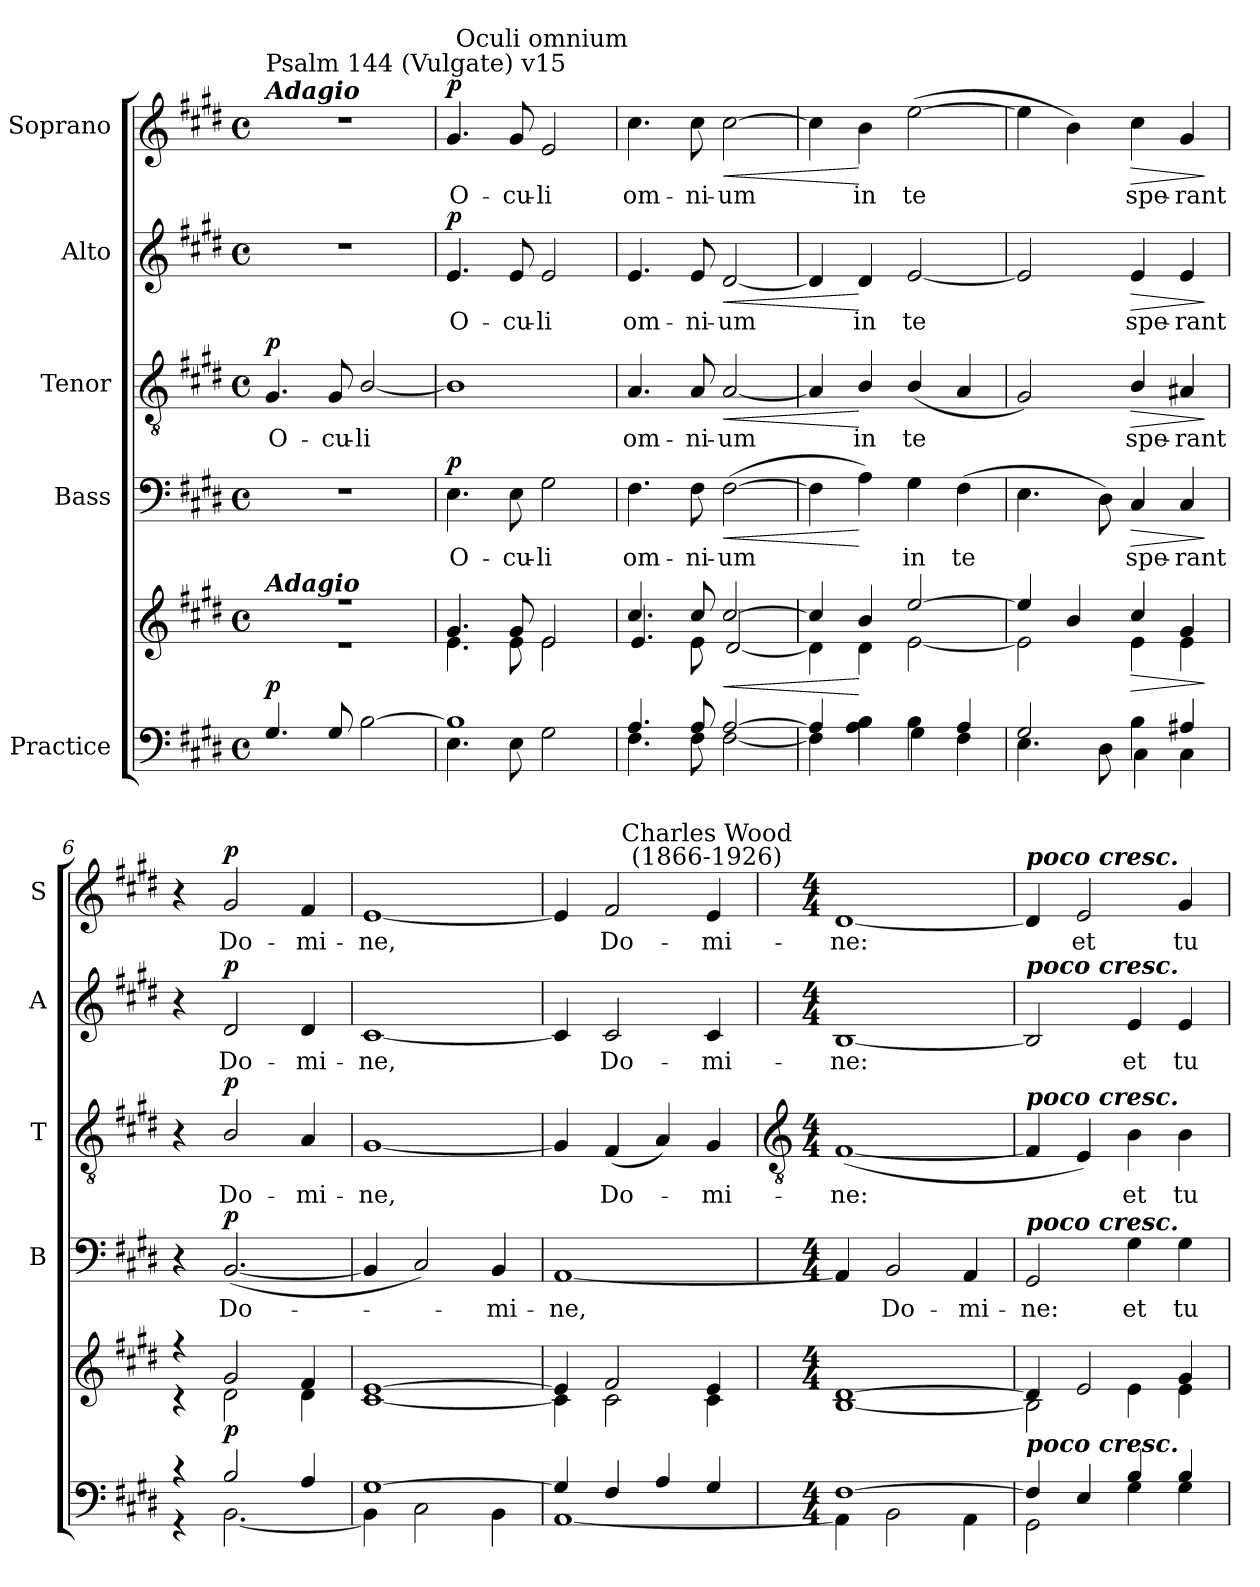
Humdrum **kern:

**kern	**kern	**dynam	**kern	**text	**dynam	**kern	**text	**dynam	**kern	**text	**dynam	**kern	**text	**dynam
*part5	*part5	*part5	*part4	*part4	*part4	*part3	*part3	*part3	*part2	*part2	*part2	*part1	*part1	*part1
*staff6	*staff5	*staff5/6	*staff4	*staff4	*staff4	*staff3	*staff3	*staff3	*staff2	*staff2	*staff2	*staff1	*staff1	*staff1
*I"Practice	*	*	*I"Bass	*	*	*I"Tenor	*	*	*I"Alto	*	*	*I"Soprano	*	*
*	*	*	*I'B	*	*	*I'T	*	*	*I'A	*	*	*I'S	*	*
*clefF4	*clefG2	*	*clefF4	*	*	*clefGv2	*	*	*clefG2	*	*	*clefG2	*	*
*k[f#c#g#d#]	*k[f#c#g#d#]	*	*k[f#c#g#d#]	*	*	*k[f#c#g#d#]	*	*	*k[f#c#g#d#]	*	*	*k[f#c#g#d#]	*	*
*E:	*E:	*	*E:	*	*	*E:	*	*	*E:	*	*	*E:	*	*
*M4/4	*M4/4	*	*M4/4	*	*	*M4/4	*	*	*M4/4	*	*	*M4/4	*	*
*met(c)	*met(c)	*	*met(c)	*	*	*met(c)	*	*	*met(c)	*	*	*met(c)	*	*
=1	=1	=1	=1	=1	=1	=1	=1	=1	=1	=1	=1	=1	=1	=1
*^	*^	*	*	*	*	*	*	*	*	*	*	*	*	*
!	!	!	!	!	!	!	!	!	!	!	!	!	!	!LO:TX:a:Bi:t=Adagio	!	!
!	!	!	!	!	!	!	!	!	!	!	!	!	!	!LO:TX:a:t=Psalm 144 (Vulgate) v15	!	!
!	!	!LO:TX:a:Bi:t=Adagio	!	!	!	!	!	!	!	!	!	!	!	!	!	!
!	!	!	!	!LO:DY:a=2	!	!	!	!	!LO:LY:b	!LO:DY:b	!	!	!	!	!	!
4.G#	1ryy	1r	1r	p	1r	.	.	4.G#	O-	p	1r	.	.	1r	.	.
!	!	!	!	!	!	!	!	!	!LO:LY:b	!	!	!	!	!	!	!
8G#	.	.	.	.	.	.	.	8G#	-cu-	.	.	.	.	.	.	.
!	!	!	!	!	!	!	!	!	!LO:LY:b	!	!	!	!	!	!	!
[2B\	.	.	.	.	.	.	.	[2B/	-li	.	.	.	.	.	.	.
=2	=2	=2	=2	=2	=2	=2	=2	=2	=2	=2	=2	=2	=2	=2	=2	=2
!	!	!	!	!	!	!LO:LY:b	!LO:DY:b	!	!	!	!	!LO:LY:b	!LO:DY:b	!	!LO:LY:b	!LO:DY:b
1B\]	4.E	4.g#	4.e	.	4.E	O-	p	1B]	.	.	4.e	O-	p	4.g#	O-	p
!	!	!	!	!	!	!LO:LY:b	!	!	!	!	!	!LO:LY:b	!	!	!LO:LY:b	!
.	8E	8g#	8e	.	8E	-cu-	.	.	.	.	8e	-cu-	.	8g#	-cu-	.
!	!	!	!	!	!	!	!	!	!	!	!	!	!	!LO:TX:a:cj:t=Oculi omnium	!	!
!	!	!	!	!	!	!LO:LY:b	!	!	!	!	!	!LO:LY:b	!	!	!LO:LY:b	!
.	2G#	2e	2e	.	2G#	-li	.	.	.	.	2e	-li	.	2e	-li	.
=3	=3	=3	=3	=3	=3	=3	=3	=3	=3	=3	=3	=3	=3	=3	=3	=3
!	!	!	!	!	!	!LO:LY:b	!	!	!LO:LY:b	!	!	!LO:LY:b	!	!	!LO:LY:b	!
4.A	4.F#	4.cc#/	4.e/	.	4.F#	om-	.	4.A	om-	.	4.e	om-	.	4.cc#	om-	.
!	!	!	!	!	!	!LO:LY:b	!	!	!LO:LY:b	!	!	!LO:LY:b	!	!	!LO:LY:b	!
8A	8F#	8cc#/	8e	.	8F#	-ni-	.	8A	-ni-	.	8e	-ni-	.	8cc#	-ni-	.
!	!	!	!	!LO:HP:b	!	!LO:LY:b	!LO:HP:b	!	!LO:LY:b	!LO:HP:b	!	!LO:LY:b	!LO:HP:b	!	!LO:LY:b	!LO:HP:b
[2A	[2F#	[2cc#/	[2d#/	<	(>[2F#	-um	<	[2A	-um	<	[2d#	-um	<	[2cc#	-um	<
=4	=4	=4	=4	=4	=4	=4	=4	=4	=4	=4	=4	=4	=4	=4	=4	=4
4A]	4F#]	4cc#/]	4d#]	.	4F#]	.	.	4A]	.	.	4d#]	.	.	4cc#]	.	.
!	!	!	!	!	!	!	!	!	!LO:LY:b	!	!	!LO:LY:b	!	!	!LO:LY:b	!
4B\	4A 4B	4b/	4d#	[	4A)	.	[	4B/	in	[	4d#	in	[	4b	in	[
!	!	!	!	!	!	!LO:LY:b	!	!	!LO:LY:b	!	!	!LO:LY:b	!	!	!LO:LY:b	!
4B\	4G#	[2ee	[2e\	.	4G#	in	.	(<4B/	te	.	[2e	te	.	(>[2ee	te	.
!	!	!	!	!	!	!LO:LY:b	!	!	!	!	!	!	!	!	!	!
4A	4F#	.	.	.	(>4F#	te	.	4A	.	.	.	.	.	.	.	.
=5	=5	=5	=5	=5	=5	=5	=5	=5	=5	=5	=5	=5	=5	=5	=5	=5
2G#/	4.E	4ee/]	2e\]	.	4.E	.	.	2G#)	.	.	2e]	.	.	4ee]	.	.
.	.	4b/	.	.	.	.	.	.	.	.	.	.	.	4b)	.	.
.	8D#	.	.	.	8D#)	.	.	.	.	.	.	.	.	.	.	.
!	!	!	!	!LO:HP:b	!	!LO:LY:b	!LO:HP:b	!	!LO:LY:b	!LO:HP:b	!	!LO:LY:b	!LO:HP:b	!	!LO:LY:b	!LO:HP:b
4B\	4C#\	4cc#/	4e	>	4C#	spe-	>	4B/	spe-	>	4e	spe-	>	4cc#	spe-	>
!	!	!	!	!	!	!LO:LY:b	!	!	!LO:LY:b	!	!	!LO:LY:b	!	!	!LO:LY:b	!
4A#X	4C#\	4g#	4e	.	4C#	-rant	.	4A#X	-rant	.	4e	-rant	.	4g#	-rant	.
*v	*v	*	*	*	*	*	*	*	*	*	*	*	*	*	*	*
*	*v	*v	*	*	*	*	*	*	*	*	*	*	*	*	*
.	.	]	.	.	]	.	.	]	.	.	]	.	.	]
=6	=6	=6	=6	=6	=6	=6	=6	=6	=6	=6	=6	=6	=6	=6
*^	*^	*	*	*	*	*	*	*	*	*	*	*	*	*
4r	4r	4r	4r	.	4r	.	.	4r	.	.	4r	.	.	4r	.	.
!	!	!	!	!LO:DY:b	!	!LO:LY:b	!LO:DY:b	!	!LO:LY:b	!LO:DY:b	!	!LO:LY:b	!LO:DY:b	!	!LO:LY:b	!LO:DY:b
2B/	[2.BB\	2g#	2d#	p	(<[2.BB	Do-	p	2B/	Do-	p	2d#	Do-	p	2g#	Do-	p
!	!	!	!	!	!	!	!	!	!LO:LY:b	!	!	!LO:LY:b	!	!	!LO:LY:b	!
4A/	.	4f#	4d#	.	.	.	.	4A	-mi-	.	4d#	-mi-	.	4f#	-mi-	.
=7	=7	=7	=7	=7	=7	=7	=7	=7	=7	=7	=7	=7	=7	=7	=7	=7
!	!	!	!	!	!	!	!	!	!LO:LY:b	!	!	!LO:LY:b	!	!	!LO:LY:b	!
[1G#	4BB\]	[1e	[1c#	.	4BB]	.	.	[1G#	-ne,	.	[1c#	-ne,	.	[1e	-ne,	.
.	2C#\	.	.	.	2C#)	.	.	.	.	.	.	.	.	.	.	.
!	!	!	!	!	!	!LO:LY:b	!	!	!	!	!	!	!	!	!	!
.	4BB\	.	.	.	4BB	mi-	.	.	.	.	.	.	.	.	.	.
=8	=8	=8	=8	=8	=8	=8	=8	=8	=8	=8	=8	=8	=8	=8	=8	=8
!	!	!	!	!	!	!LO:LY:b	!	!	!	!	!	!	!	!	!	!
4G#/]	[1AA	4e]	4c#]	.	[1AA	-ne,	.	4G#]	.	.	4c#]	.	.	4e]	.	.
!	!	!	!	!	!	!	!	!	!LO:LY:b	!	!	!LO:LY:b	!	!	!LO:LY:b	!
4F#/	.	2f#	2c#	.	.	.	.	(<4F#	Do-	.	2c#	Do-	.	2f#	Do-	.
4A/	.	.	.	.	.	.	.	4A)	.	.	.	.	.	.	.	.
!	!	!	!	!	!	!	!	!	!	!	!	!	!	!LO:TX:a:cj:t=Charles Wood\n(1866-1926)	!	!
!	!	!	!	!	!	!	!	!	!LO:LY:b	!	!	!LO:LY:b	!	!	!LO:LY:b	!
4G#/	.	4e	4c#	.	.	.	.	4G#	mi-	.	4c#	-mi-	.	4e	-mi-	.
!!LO:LB:g=z
=9	=9	=9	=9	=9	=9	=9	=9	=9	=9	=9	=9	=9	=9	=9	=9	=9
*	*	*	*	*	*	*	*	*clefGv2	*	*	*	*	*	*	*	*
*M4/4	*	*M4/4	*	*	*M4/4	*	*	*M4/4	*	*	*M4/4	*	*	*M4/4	*	*
!	!	!	!	!	!	!	!	!	!LO:LY:b	!	!	!LO:LY:b	!	!	!LO:LY:b	!
[1F#	4AA\]	[1d#	[1B	.	4AA]	.	.	(<[1F#	-ne:	.	[1B	-ne:	.	[1d#	-ne:	.
!	!	!	!	!	!	!LO:LY:b	!	!	!	!	!	!	!	!	!	!
.	2BB\	.	.	.	2BB	Do-	.	.	.	.	.	.	.	.	.	.
!	!	!	!	!	!	!LO:LY:b	!	!	!	!	!	!	!	!	!	!
.	4AA\	.	.	.	4AA	-mi-	.	.	.	.	.	.	.	.	.	.
=10	=10	=10	=10	=10	=10	=10	=10	=10	=10	=10	=10	=10	=10	=10	=10	=10
!	!	!	!	!	!	!	!	!	!	!	!	!	!	!LO:TX:a:Bi:t=poco cresc.	!	!
!	!	!	!	!	!	!	!	!	!	!	!LO:TX:a:Bi:t=poco cresc.	!	!	!	!	!
!	!	!	!	!	!	!	!	!LO:TX:a:Bi:t=poco cresc.	!	!	!	!	!	!	!	!
!	!	!	!	!	!LO:TX:a:Bi:t=poco cresc.	!	!	!	!	!	!	!	!	!	!	!
!LO:TX:a:Bi:t=poco cresc.	!	!	!	!	!	!	!	!	!	!	!	!	!	!	!	!
!	!	!	!	!	!	!LO:LY:b	!	!	!	!	!	!	!	!	!	!
4F#/]	2GG#\	4d#]	2B\]	.	2GG#	-ne:	.	4F#]	.	.	2B]	.	.	4d#]	.	.
!	!	!	!	!	!	!	!	!	!	!	!	!	!	!	!LO:LY:b	!
4E/	.	2e	.	.	.	.	.	4E)	.	.	.	.	.	2e	et	.
!	!	!	!	!	!	!LO:LY:b	!	!	!LO:LY:b	!	!	!LO:LY:b	!	!	!	!
4B	4G#	.	4e	.	4G#	et	.	4B	et	.	4e	et	.	.	.	.
!	!	!	!	!	!	!LO:LY:b	!	!	!LO:LY:b	!	!	!LO:LY:b	!	!	!LO:LY:b	!
4B	4G#	4g#	4e	.	4G#	tu	.	4B	tu	.	4e	tu	.	4g#	tu	.
*v	*v	*	*	*	*	*	*	*	*	*	*	*	*	*	*	*
*	*v	*v	*	*	*	*	*	*	*	*	*	*	*	*	*
=	=	=	=	=	=	=	=	=	=	=	=	=	=	=
*-	*-	*-	*-	*-	*-	*-	*-	*-	*-	*-	*-	*-	*-	*-
